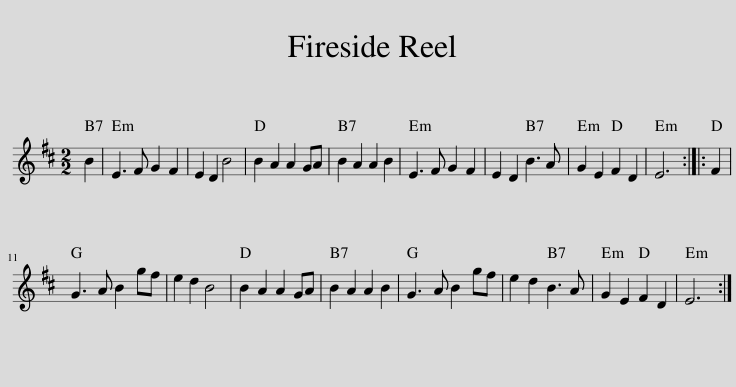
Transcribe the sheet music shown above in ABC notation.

X:1
L:1/8
M:2/2
I:linebreak $
K:D
V:1 treble
V:1
 B2 | E3 F G2 F2 | E2 D2 B4 | B2 A2 A2 GA | B2 A2 A2 B2 | %5
 E3 F G2 F2 | E2 D2 B3 A | G2 E2 F2 D2 | E6 :: F2 |$ %10
 G3 A B2 gf | e2 d2 B4 | B2 A2 A2 GA | B2 A2 A2 B2 | G3 A B2 gf | %15
 e2 d2 B3 A | G2 E2 F2 D2 | E6 :| %18
